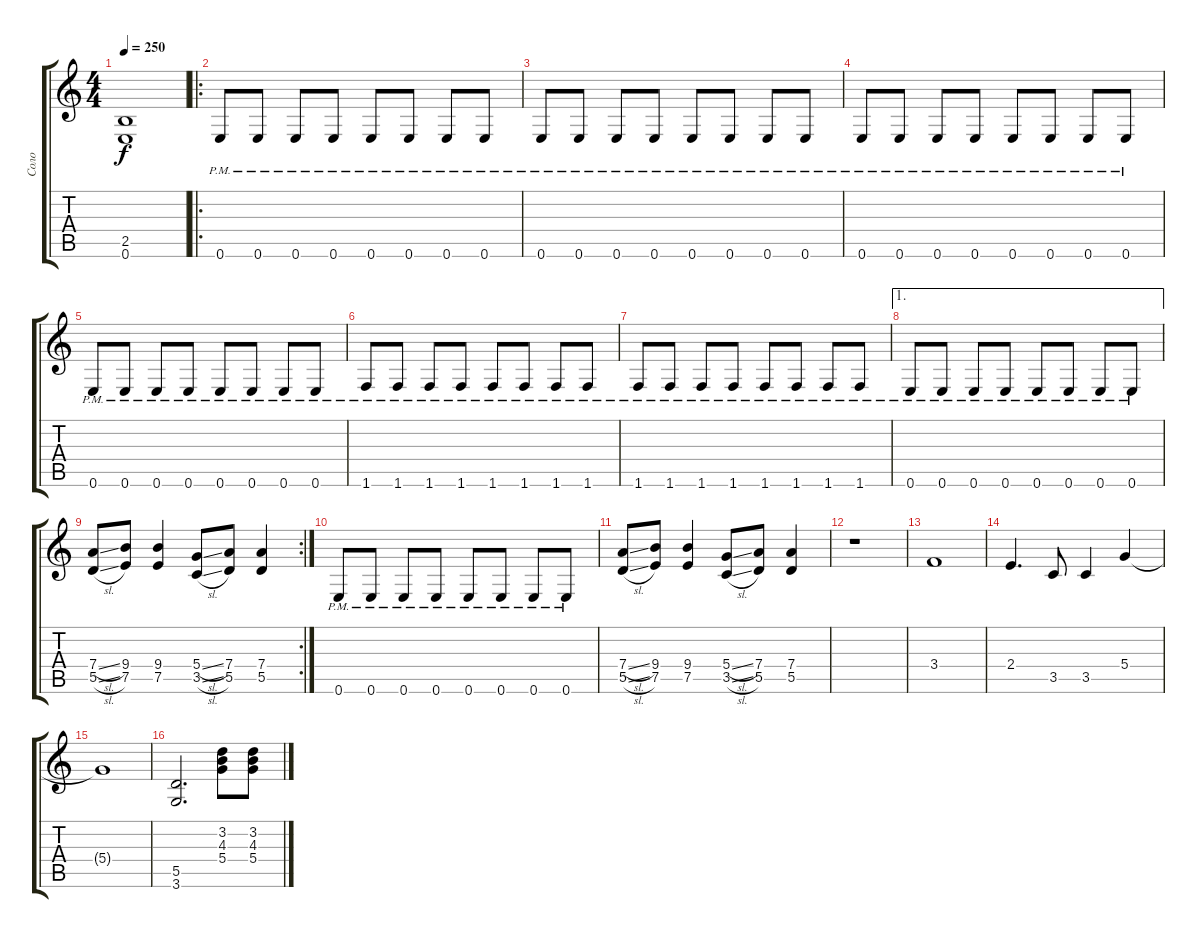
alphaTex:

\track ("Соло" "Соло") {instrument distortionguitar}
\staff {score tabs}
\tuning (E4 B3 G3 D3 A2 E2) {hide}
\ts (4 4)
\tempo 250
\clef g2
\ks c
(2.5{t} 0.6{t}).1{dy f} |
\ro
0.6{pm}.8 0.6{pm}.8 0.6{pm}.8 0.6{pm}.8 0.6{pm}.8 0.6{pm}.8 0.6{pm}.8 0.6{pm}.8 |
0.6{pm}.8 0.6{pm}.8 0.6{pm}.8 0.6{pm}.8 0.6{pm}.8 0.6{pm}.8 0.6{pm}.8 0.6{pm}.8 |
0.6{pm}.8 0.6{pm}.8 0.6{pm}.8 0.6{pm}.8 0.6{pm}.8 0.6{pm}.8 0.6{pm}.8 0.6{pm}.8 |
0.6{pm}.8 0.6{pm}.8 0.6{pm}.8 0.6{pm}.8 0.6{pm}.8 0.6{pm}.8 0.6{pm}.8 0.6{pm}.8 |
1.6{pm}.8 1.6{pm}.8 1.6{pm}.8 1.6{pm}.8 1.6{pm}.8 1.6{pm}.8 1.6{pm}.8 1.6{pm}.8 |
1.6{pm}.8 1.6{pm}.8 1.6{pm}.8 1.6{pm}.8 1.6{pm}.8 1.6{pm}.8 1.6{pm}.8 1.6{pm}.8 |
\ae 1
0.6{pm}.8 0.6{pm}.8 0.6{pm}.8 0.6{pm}.8 0.6{pm}.8 0.6{pm}.8 0.6{pm}.8 0.6{pm}.8 |
\rc 2
(7.4{sl} 5.5{sl}).8 (9.4 7.5).8 (9.4 7.5).4 (5.4{sl} 3.5{sl}).8 (7.4 5.5).8 (7.4 5.5).4 |
0.6{pm}.8 0.6{pm}.8 0.6{pm}.8 0.6{pm}.8 0.6{pm}.8 0.6{pm}.8 0.6{pm}.8 0.6{pm}.8 |
(7.4{sl} 5.5{sl}).8 (9.4 7.5).8 (9.4 7.5).4 (5.4{sl} 3.5{sl}).8 (7.4 5.5).8 (7.4 5.5).4 |
r.1 |
3.4.1 |
2.4.4{d} 3.5.8 3.5.4 5.4.4 |
5.4{t}.1 |
(5.5 3.6).2{d} (3.2 4.3 5.4).8 (3.2 4.3 5.4).8
